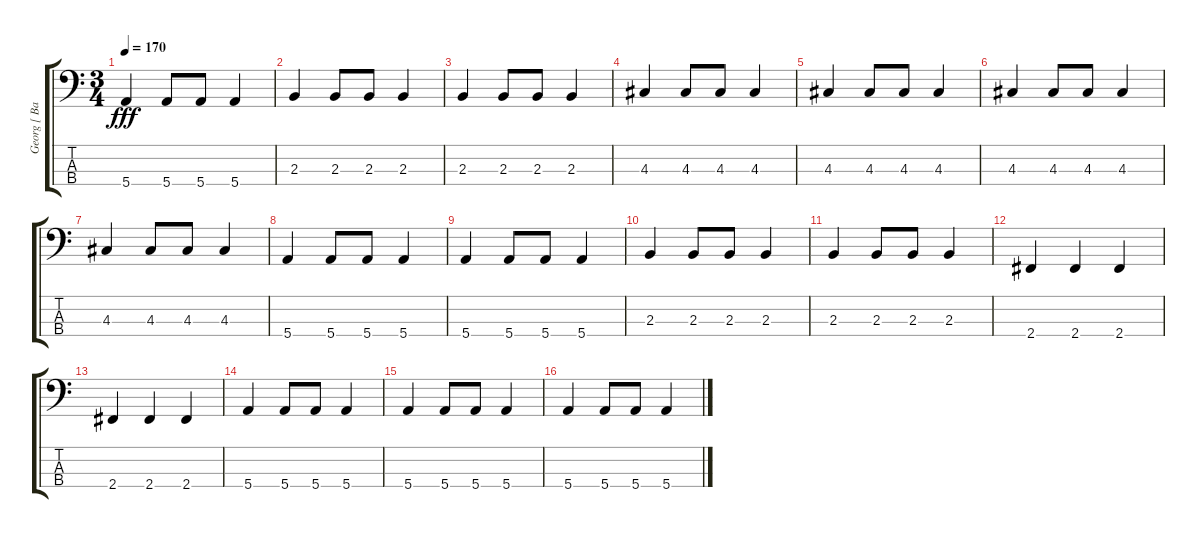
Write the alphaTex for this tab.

\track ("Georg [ Bass ]" "Georg [ Ba") {instrument electricbassfinger}
\staff {score tabs}
\tuning (G2 D2 A1 E1) {hide}
\ts (3 4)
\tempo 170
\clef f4
\ks c
5.4.4{dy fff} 5.4.8 5.4.8 5.4.4 |
2.3.4 2.3.8 2.3.8 2.3.4 |
2.3.4 2.3.8 2.3.8 2.3.4 |
4.3.4 4.3.8 4.3.8 4.3.4 |
4.3.4 4.3.8 4.3.8 4.3.4 |
4.3.4 4.3.8 4.3.8 4.3.4 |
4.3.4 4.3.8 4.3.8 4.3.4 |
5.4.4 5.4.8 5.4.8 5.4.4 |
5.4.4 5.4.8 5.4.8 5.4.4 |
2.3.4 2.3.8 2.3.8 2.3.4 |
2.3.4 2.3.8 2.3.8 2.3.4 |
2.4.4 2.4.4 2.4.4 |
2.4.4 2.4.4 2.4.4 |
5.4.4 5.4.8 5.4.8 5.4.4 |
5.4.4 5.4.8 5.4.8 5.4.4 |
5.4.4 5.4.8 5.4.8 5.4.4
